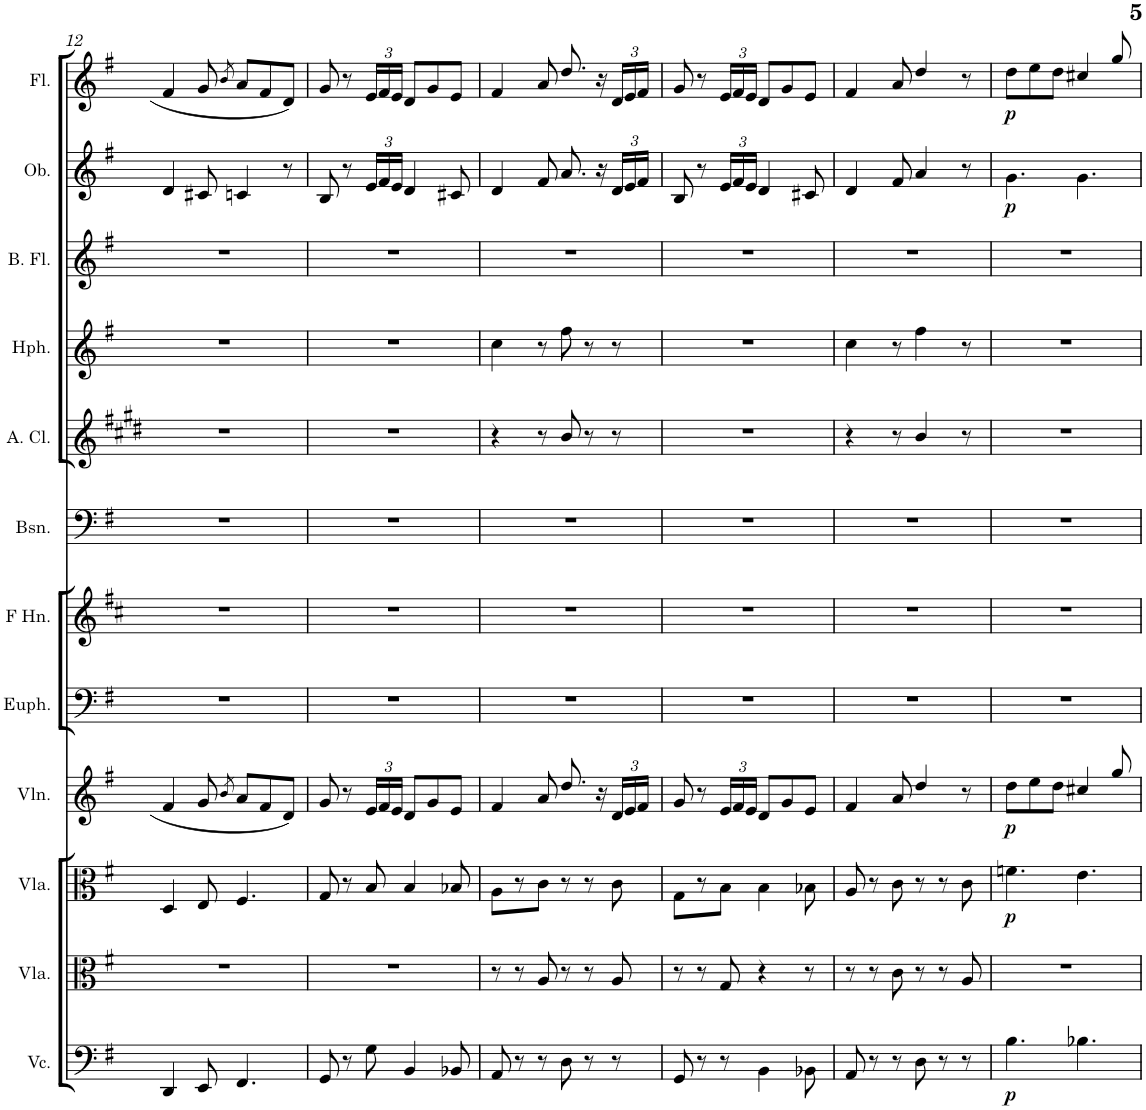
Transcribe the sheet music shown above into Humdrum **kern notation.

**kern	**dynam	**kern	**kern	**dynam	**kern	**dynam	**kern	**kern	**kern	**kern	**kern	**kern	**kern	**dynam	**kern	**dynam
*part12	*part12	*part11	*part10	*part10	*part9	*part9	*part8	*part7	*part6	*part5	*part4	*part3	*part2	*part2	*part1	*part1
*staff12	*staff12	*staff11	*staff10	*staff10	*staff9	*staff9	*staff8	*staff7	*staff6	*staff5	*staff4	*staff3	*staff2	*staff2	*staff1	*staff1
*I"Violoncello	*	*I"Viola	*I"Viola	*	*I"Violin	*	*I"Euphonium	*I"Horn in F	*I"Bassoon	*I"Alto Clarinet	*I"Heckelphone	*I"Bass Flute	*I"Oboe	*	*I"Flute	*
*I'Vc.	*	*I'Vla.	*I'Vla.	*	*I'Vln.	*	*I'Euph.	*	*I'Bsn.	*I'A. Cl.	*I'Hph.	*I'B. Fl.	*I'Ob.	*	*I'Fl.	*
!!LO:PB:g=z
*clefF4	*	*clefC3	*clefC3	*	*clefG2	*	*clefF4	*clefG2	*clefF4	*clefG2	*clefG2	*clefG2	*clefG2	*	*clefG2	*
*	*	*	*	*	*	*	*	*Trd4c7	*	*Trd5c9	*Trd7c12	*Trd7c12	*	*	*	*
*k[f#]	*	*k[f#]	*k[f#]	*	*k[f#]	*	*k[f#]	*k[f#c#]	*k[f#]	*k[f#c#g#d#]	*k[f#]	*k[f#]	*k[f#]	*	*k[f#]	*
*M6/8	*	*M6/8	*M6/8	*	*M6/8	*	*M6/8	*M6/8	*M6/8	*M6/8	*M6/8	*M6/8	*M6/8	*	*M6/8	*
=12	=12	=12	=12	=12	=12	=12	=12	=12	=12	=12	=12	=12	=12	=12	=12	=12
4DD/	.	2.r	4D/	.	4f#/	.	2.r	2.r	2.r	2.r	2.r	2.r	4d/	.	4f#/	.
8EE/	.	.	8E/	.	8g/	.	.	.	.	.	.	.	8c#X/	.	8g/	.
.	.	.	.	.	8qb/	.	.	.	.	.	.	.	.	.	8qb/	.
4.FF#/	.	.	4.F#/	.	8a/L	.	.	.	.	.	.	.	4cn/	.	8a/L	.
.	.	.	.	.	8f#/	.	.	.	.	.	.	.	.	.	8f#/	.
.	.	.	.	.	8d/J	.	.	.	.	.	.	.	8r	.	8d/J	.
=13	=13	=13	=13	=13	=13	=13	=13	=13	=13	=13	=13	=13	=13	=13	=13	=13
8GG/	.	2.r	8G/	.	8g/	.	2.r	2.r	2.r	2.r	2.r	2.r	8B/	.	8g/	.
8r	.	.	8r	.	8r	.	.	.	.	.	.	.	8r	.	8r	.
*	*	*	*	*	*Xbrackettup	*	*	*	*	*	*	*	*Xbrackettup	*	*Xbrackettup	*
8G\	.	.	8B/	.	24e/LL	.	.	.	.	.	.	.	24e/LL	.	24e/LL	.
.	.	.	.	.	24f#/	.	.	.	.	.	.	.	24f#/	.	24f#/	.
.	.	.	.	.	24e/JJ	.	.	.	.	.	.	.	24e/JJ	.	24e/JJ	.
4BB/	.	.	4B/	.	8d/L	.	.	.	.	.	.	.	4d/	.	8d/L	.
.	.	.	.	.	8g/	.	.	.	.	.	.	.	.	.	8g/	.
8BB-X/	.	.	8B-X/	.	8e/J	.	.	.	.	.	.	.	8c#X/	.	8e/J	.
=14	=14	=14	=14	=14	=14	=14	=14	=14	=14	=14	=14	=14	=14	=14	=14	=14
8AA/	.	8r	8A\L	.	4f#/	.	2.r	2.r	2.r	4r	4cc\	2.r	4d/	.	4f#/	.
8r	.	8r	8r	.	.	.	.	.	.	.	.	.	.	.	.	.
8r	.	8A/	8c\J	.	8a/	.	.	.	.	8r	8r	.	8f#/	.	8a/	.
8D\	.	8r	8r	.	8.dd/	.	.	.	.	8b/	8ff#\	.	8.a/	.	8.dd/	.
8r	.	8r	8r	.	.	.	.	.	.	8r	8r	.	.	.	.	.
.	.	.	.	.	16r	.	.	.	.	.	.	.	16r	.	16r	.
8r	.	8A/	8c\	.	24d/LL	.	.	.	.	8r	8r	.	24d/LL	.	24d/LL	.
.	.	.	.	.	24e/	.	.	.	.	.	.	.	24e/	.	24e/	.
.	.	.	.	.	24f#/JJ	.	.	.	.	.	.	.	24f#/JJ	.	24f#/JJ	.
=15	=15	=15	=15	=15	=15	=15	=15	=15	=15	=15	=15	=15	=15	=15	=15	=15
8GG/	.	8r	8G\L	.	8g/	.	2.r	2.r	2.r	2.r	2.r	2.r	8B/	.	8g/	.
8r	.	8r	8r	.	8r	.	.	.	.	.	.	.	8r	.	8r	.
8r	.	8G/	8B\J	.	24e/LL	.	.	.	.	.	.	.	24e/LL	.	24e/LL	.
.	.	.	.	.	24f#/	.	.	.	.	.	.	.	24f#/	.	24f#/	.
.	.	.	.	.	24e/JJ	.	.	.	.	.	.	.	24e/JJ	.	24e/JJ	.
4BB\	.	4r	4B\	.	8d/L	.	.	.	.	.	.	.	4d/	.	8d/L	.
.	.	.	.	.	8g/	.	.	.	.	.	.	.	.	.	8g/	.
8BB-X\	.	8r	8B-X\	.	8e/J	.	.	.	.	.	.	.	8c#X/	.	8e/J	.
=16	=16	=16	=16	=16	=16	=16	=16	=16	=16	=16	=16	=16	=16	=16	=16	=16
8AA/	.	8r	8A/	.	4f#/	.	2.r	2.r	2.r	4r	4cc\	2.r	4d/	.	4f#/	.
8r	.	8r	8r	.	.	.	.	.	.	.	.	.	.	.	.	.
8r	.	8c\	8c\	.	8a/	.	.	.	.	8r	8r	.	8f#/	.	8a/	.
8D\	.	8r	8r	.	4dd/	.	.	.	.	4b/	4ff#\	.	4a/	.	4dd/	.
8r	.	8r	8r	.	.	.	.	.	.	.	.	.	.	.	.	.
8r	.	8A/	8c\	.	8r	.	.	.	.	8r	8r	.	8r	.	8r	.
=17	=17	=17	=17	=17	=17	=17	=17	=17	=17	=17	=17	=17	=17	=17	=17	=17
!	!LO:DY:b	!	!	!LO:DY:b	!	!LO:DY:b	!	!	!	!	!	!	!	!LO:DY:b	!	!LO:DY:b
4.B\	p	2.r	4.fn\	p	8dd\L	p	2.r	2.r	2.r	2.r	2.r	2.r	4.g\	p	8dd\L	p
.	.	.	.	.	8ee\	.	.	.	.	.	.	.	.	.	8ee\	.
.	.	.	.	.	8dd\J	.	.	.	.	.	.	.	.	.	8dd\J	.
4.B-X\	.	.	4.e\	.	4cc#X/	.	.	.	.	.	.	.	4.g\	.	4cc#X/	.
.	.	.	.	.	8gg/	.	.	.	.	.	.	.	.	.	8gg/	.
=	=	=	=	=	=	=	=	=	=	=	=	=	=	=	=	=
*-	*-	*-	*-	*-	*-	*-	*-	*-	*-	*-	*-	*-	*-	*-	*-	*-
